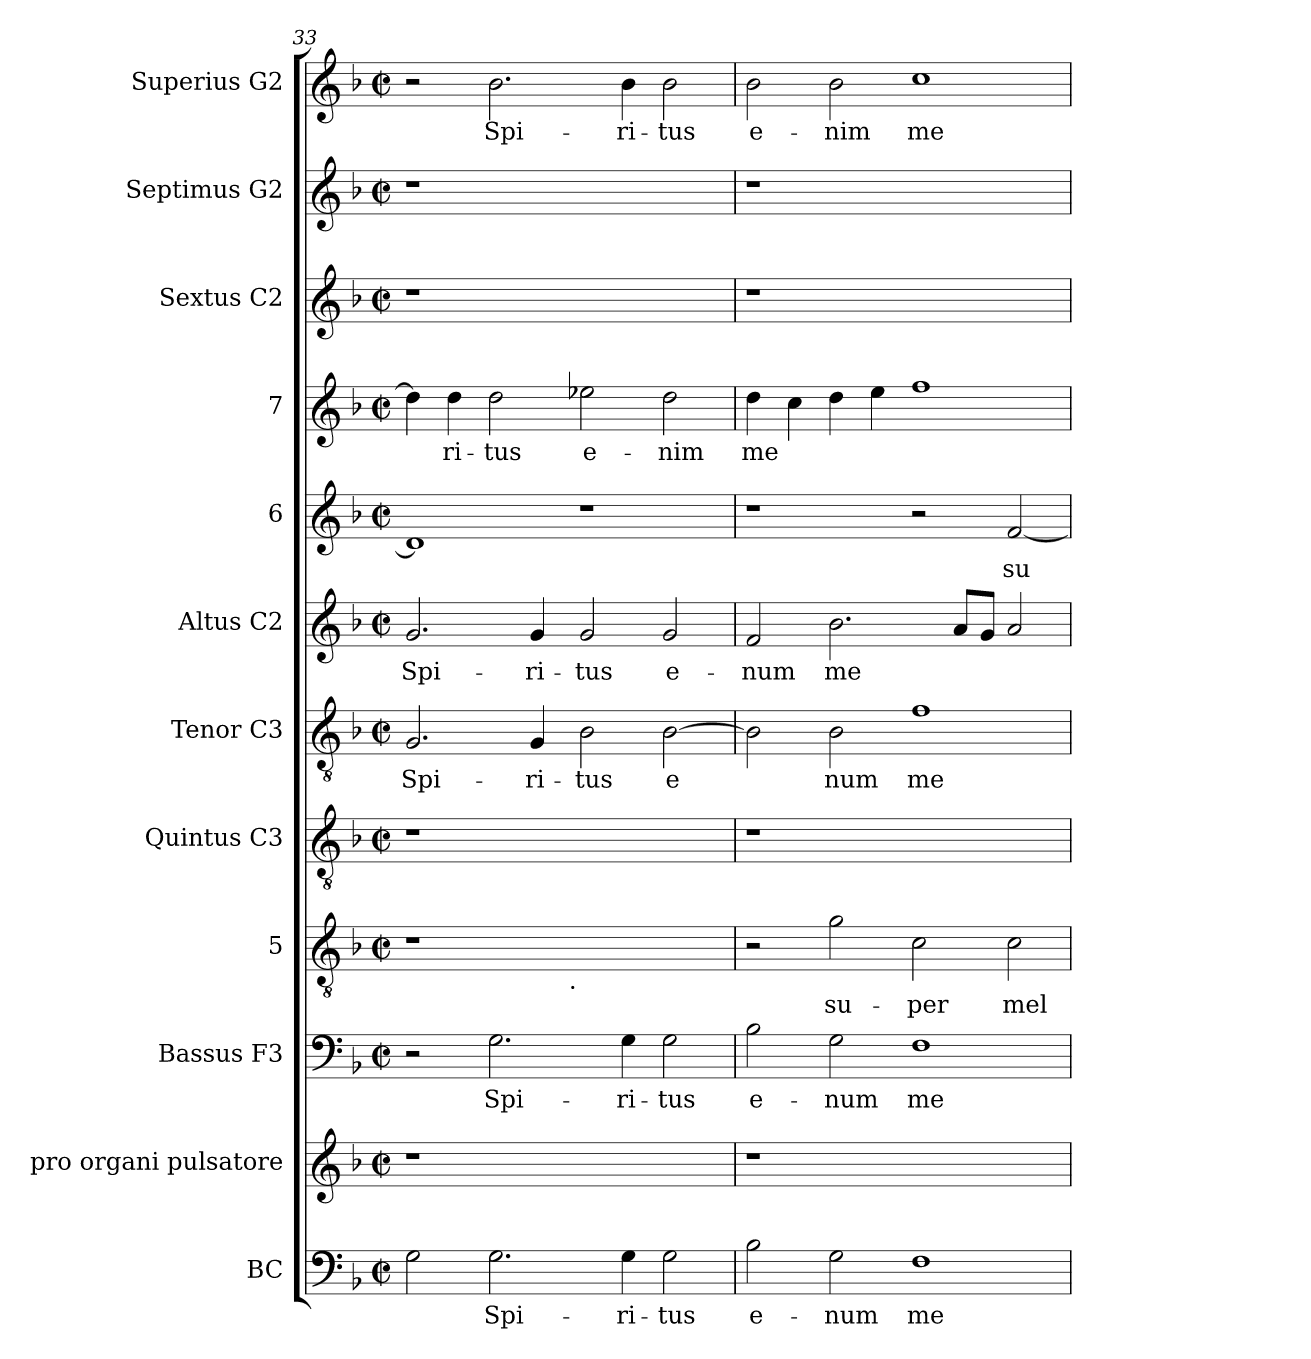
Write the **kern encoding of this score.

**kern	**text	**kern	**kern	**text	**kern	**text	**kern	**kern	**text	**kern	**text	**kern	**text	**kern	**text	**kern	**kern	**kern	**text
*part12	*part12	*part11	*part10	*part10	*part9	*part9	*part8	*part7	*part7	*part6	*part6	*part5	*part5	*part4	*part4	*part3	*part2	*part1	*part1
*staff12	*staff12	*staff11	*staff10	*staff10	*staff9	*staff9	*staff8	*staff7	*staff7	*staff6	*staff6	*staff5	*staff5	*staff4	*staff4	*staff3	*staff2	*staff1	*staff1
*I"BC	*	*I"pro organi  pulsatore	*I"Bassus  F3	*	*I"5	*	*I"Quintus  C3	*I"Tenor  C3	*	*I"Altus  C2	*	*I"6	*	*I"7	*	*I"Sextus  C2	*I"Septimus  G2	*I"Superius  G2	*
*I'BC	*	*	*I'B	*	*	*	*	*I'T	*	*I'A	*	*	*	*	*	*	*	*I'S	*
*clefF4	*	*clefG2	*clefF4	*	*clefGv2	*	*clefGv2	*clefGv2	*	*clefG2	*	*clefG2	*	*clefG2	*	*clefG2	*clefG2	*clefG2	*
*k[b-]	*	*k[b-]	*k[b-]	*	*k[b-]	*	*k[b-]	*k[b-]	*	*k[b-]	*	*k[b-]	*	*k[b-]	*	*k[b-]	*k[b-]	*k[b-]	*
*F:	*	*F:	*F:	*	*F:	*	*F:	*F:	*	*F:	*	*F:	*	*F:	*	*F:	*F:	*F:	*
*M2/2	*	*M2/2	*M2/2	*	*M2/2	*	*M2/2	*M2/2	*	*M2/2	*	*M2/2	*	*M2/2	*	*M2/2	*M2/2	*M2/2	*
*met(c|)	*	*met(c|)	*met(c|)	*	*met(c|)	*	*met(c|)	*met(c|)	*	*met(c|)	*	*met(c|)	*	*met(c|)	*	*met(c|)	*met(c|)	*met(c|)	*
=33	=33	=33	=33	=33	=33	=33	=33	=33	=33	=33	=33	=33	=33	=33	=33	=33	=33	=33	=33
!	!LO:LY:a:cj	!	!	!	!	!	!	!	!LO:LY:b:cj	!	!LO:LY:b:cj	!	!LO:LY:b:cj	!	!LO:LY:b:cj	!	!	!	!
*	*	*	*	*	*^	*	*	*	*	*	*	*	*	*	*	*	*	*	*
2G\	.	1r	2r	.	1r	2ryy	.	1r	2.G/	Spi-	2.g/	Spi-	1d]	.	4dd\]	--	1r	1r	2r	.
!	!	!	!	!	!	!	!	!	!	!	!	!	!	!	!	!LO:LY:b:cj	!	!	!	!
.	.	.	.	.	.	.	.	.	.	.	.	.	.	.	4dd\	-ri-	.	.	.	.
!	!LO:LY:a:cj	!	!	!LO:LY:b:cj	!	!	!	!	!	!	!	!	!	!	!	!LO:LY:b:cj	!	!	!	!LO:LY:b:cj
2.G\	Spi-	.	2.G\	Spi-	.	4...ryy	.	.	.	.	.	.	.	.	2dd\	-tus	.	.	2.b-\	Spi-
!	!	!	!	!	!	!	!	!	!	!LO:LY:b:cj	!	!LO:LY:b:cj	!	!	!	!	!	!	!	!
.	.	.	.	.	.	.	.	.	4G/	-ri-	4g/	-ri-	.	.	.	.	.	.	.	.
!	!	!	!	!	!	!LO:TX:b:t=.	!	!	!	!	!	!	!	!	!	!	!	!	!	!
.	.	.	.	.	.	1ryy	.	.	.	.	.	.	.	.	.	.	.	.	.	.
!	!	!	!	!	!	!	!	!	!	!LO:LY:b:cj	!	!LO:LY:b:cj	!	!	!	!LO:LY:b:cj	!	!	!	!
.	.	1ryy	.	.	1ryy	.	.	1ryy	2B-\	-tus	2g/	-tus	1r	.	2ee-X\	e-	1ryy	1ryy	.	.
!	!LO:LY:a:cj	!	!	!LO:LY:b:cj	!	!	!	!	!	!	!	!	!	!	!	!	!	!	!	!LO:LY:b:cj
4G\	-ri-	.	4G\	-ri-	.	.	.	.	.	.	.	.	.	.	.	.	.	.	4b-\	-ri-
!	!LO:LY:a:cj	!	!	!LO:LY:b:cj	!	!	!	!	!	!LO:LY:b:cj	!	!LO:LY:b:cj	!	!	!	!LO:LY:b:cj	!	!	!	!LO:LY:b:cj
2G\	-tus	.	2G\	-tus	.	.	.	.	[>2B-\	e-	2g/	e-	.	.	2dd\	-nim	.	.	2b-\	-tus
.	.	.	.	.	.	32ryy	.	.	.	.	.	.	.	.	.	.	.	.	.	.
=34	=34	=34	=34	=34	=34	=34	=34	=34	=34	=34	=34	=34	=34	=34	=34	=34	=34	=34	=34	=34
!	!LO:LY:a:cj	!	!	!LO:LY:b:cj	!	!	!	!	!	!LO:LY:b:cj	!	!LO:LY:b:cj	!	!	!	!LO:LY:b:cj	!	!	!	!LO:LY:b:cj
*	*	*	*	*	*v	*v	*	*	*	*	*	*	*	*	*	*	*	*	*	*
2B-\	e-	1r	2B-\	e-	2r	.	1r	2B-\]	--	2f/	-num	1r	.	4dd\	me-	1r	1r	2b-\	e-
!	!	!	!	!	!	!	!	!	!	!	!	!	!	!	!LO:LY:b:cj	!	!	!	!
.	.	.	.	.	.	.	.	.	.	.	.	.	.	4cc\	--	.	.	.	.
!	!LO:LY:a:cj	!	!	!LO:LY:b:cj	!	!LO:LY:b:cj	!	!	!LO:LY:b:cj	!	!LO:LY:b:cj	!	!	!	!LO:LY:b:cj	!	!	!	!LO:LY:b:cj
2G\	-num	.	2G\	-num	2g\	su-	.	2B-\	-num	2.b-\	me-	.	.	4dd\	--	.	.	2b-\	-nim
!	!	!	!	!	!	!	!	!	!	!	!	!	!	!	!LO:LY:b:cj	!	!	!	!
.	.	.	.	.	.	.	.	.	.	.	.	.	.	4ee\	--	.	.	.	.
!	!LO:LY:a:cj	!	!	!LO:LY:b:cj	!	!LO:LY:b:cj	!	!	!LO:LY:b:cj	!	!	!	!	!	!LO:LY:b:cj	!	!	!	!LO:LY:b:cj
1F	me-	1ryy	1F	me-	2c\	-per	1ryy	1f	me-	.	.	2r	.	1ff	--	1ryy	1ryy	1cc	me-
!	!	!	!	!	!	!	!	!	!	!	!LO:LY:b:cj	!	!	!	!	!	!	!	!
.	.	.	.	.	.	.	.	.	.	8a/L	--	.	.	.	.	.	.	.	.
!	!	!	!	!	!	!	!	!	!	!	!LO:LY:b:cj	!	!	!	!	!	!	!	!
.	.	.	.	.	.	.	.	.	.	8g/J	--	.	.	.	.	.	.	.	.
!	!	!	!	!	!	!LO:LY:b:cj	!	!	!	!	!LO:LY:b:cj	!	!LO:LY:b:cj	!	!	!	!	!	!
.	.	.	.	.	2c\	mel	.	.	.	2a/	--	[<2f/	su-	.	.	.	.	.	.
=	=	=	=	=	=	=	=	=	=	=	=	=	=	=	=	=	=	=	=
*-	*-	*-	*-	*-	*-	*-	*-	*-	*-	*-	*-	*-	*-	*-	*-	*-	*-	*-	*-
